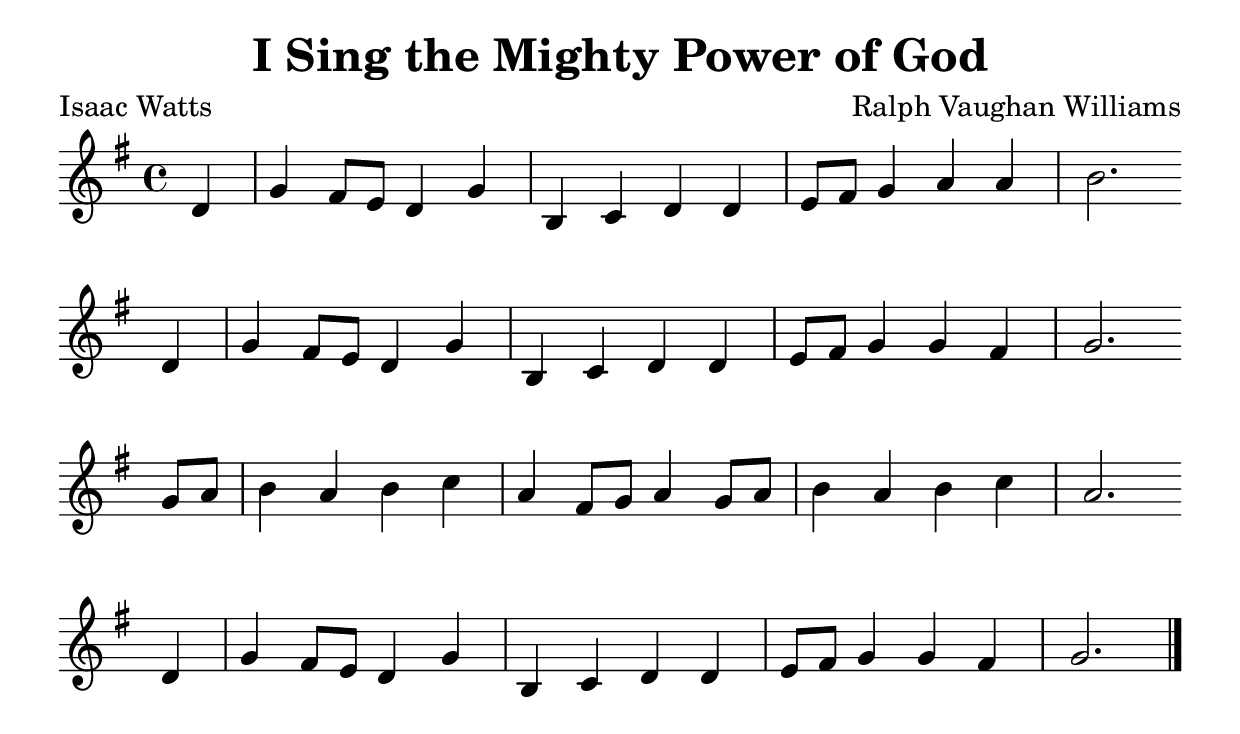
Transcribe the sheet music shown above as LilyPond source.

\version "2.14.2"

\header{
	title = "I Sing the Mighty Power of God"
	poet = "Isaac Watts"
	composer = "Ralph Vaugh­an Will­iams"
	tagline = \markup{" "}
}

#(set-global-staff-size 25)




violinOne = \new Voice \transpose bes g \relative c'{
	\clef treble
	\autoBeamOff
	\time 4/4
	\key bes \major
	\partial 4 f4 bes a8[ g ] f4 bes d, ees f f g8[ a ] bes4 c c d2. \bar "" \break
	f,4 bes a8[ g ] f4 bes d, ees f f g8[ a ] bes4 bes a bes2. \bar "" \break
	bes8[ c] d4 c d ees c a8[ bes] c4 bes8[ c] d4 c d ees c2. \bar "" \break
	f,4 bes a8[ g] f4 bes d, ees f f g8[ a] bes4 bes a bes2. \bar "|." 
}

\score {
	\new StaffGroup<<
		\new Staff << \violinOne >>
	>>
	\layout{
		indent = 0.0\cm 
		}
	\midi{}
}
